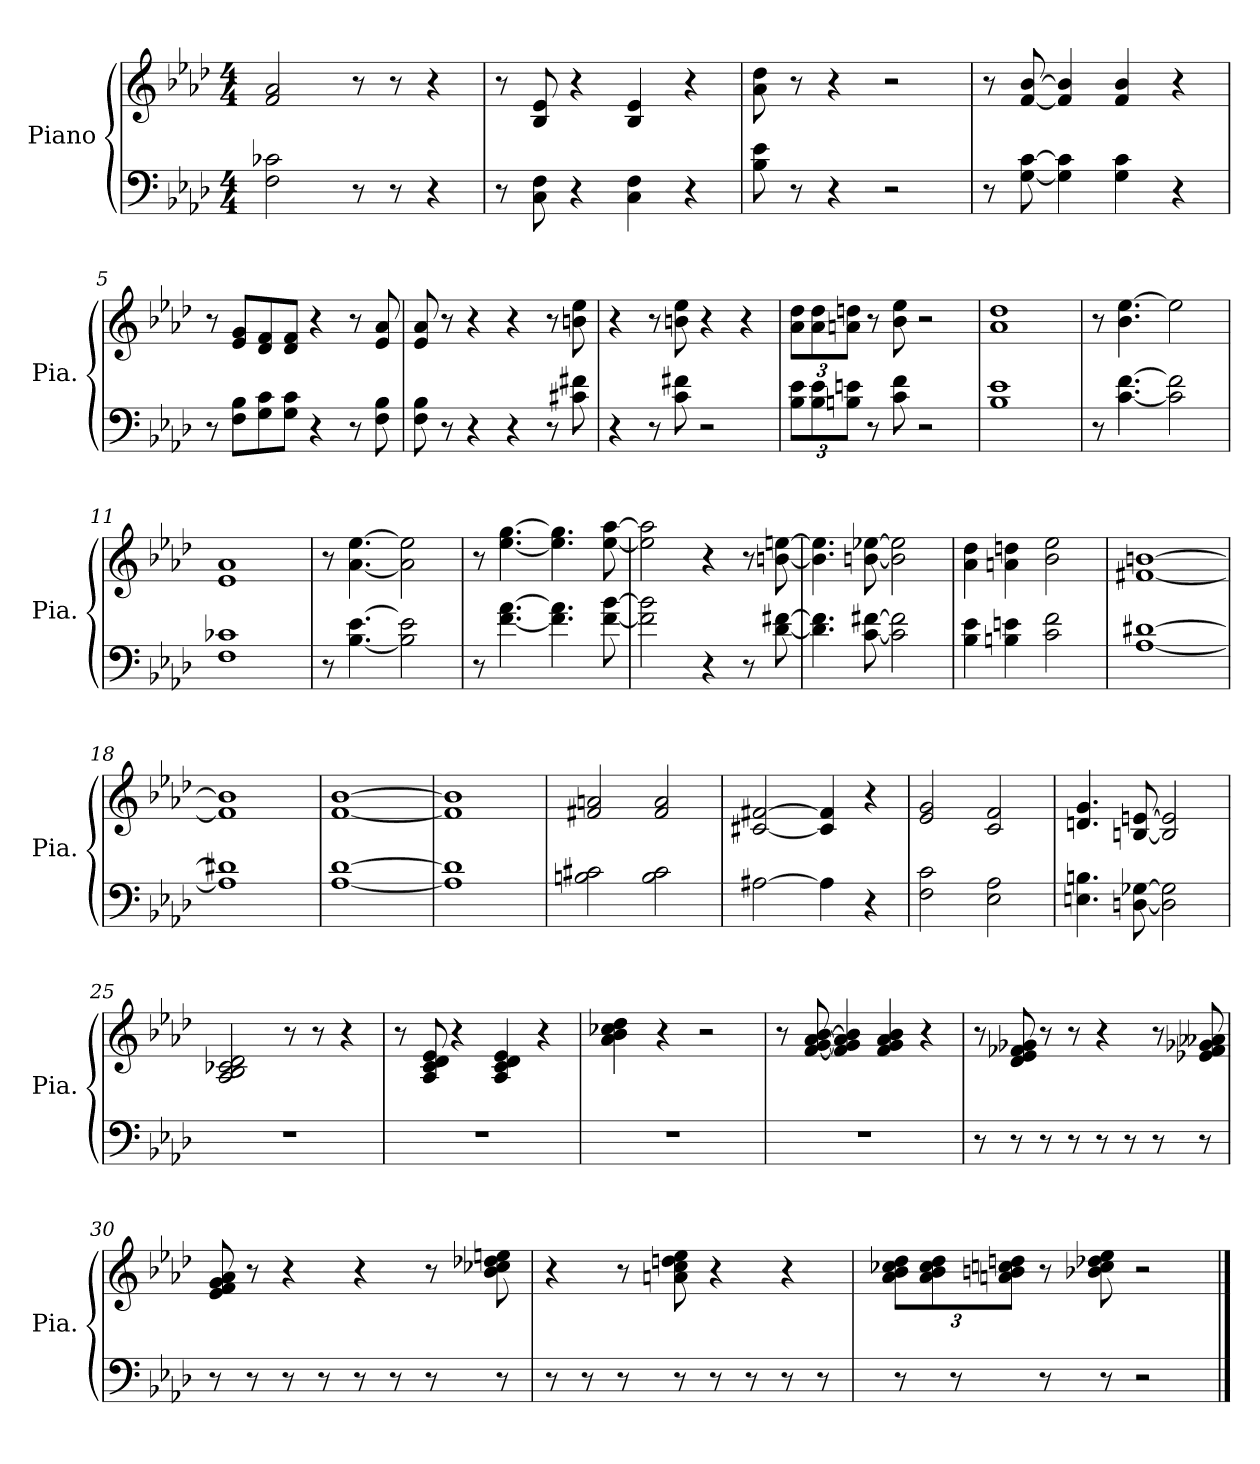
**kern	**kern
*part1	*part1
*staff2	*staff1
*I"Piano	*
*I'Pia.	*
*clefF4	*clefG2
*k[b-e-a-d-]	*k[b-e-a-d-]
*M4/4	*M4/4
=1	=1
2F\ 2c-X\	2f/ 2a-/
8r	8r
8r	8r
4r	4r
=2	=2
8r	8r
8C\ 8F\	8B-/ 8e-/
4r	4r
4C\ 4F\	4B-/ 4e-/
4r	4r
=3	=3
8B-\ 8e-\	8a-\ 8dd-\
8r	8r
4r	4r
2r	2r
=4	=4
8r	8r
[8G\ [8c\	[8f/ [8b-/
4G\] 4c\]	4f/] 4b-/]
4G\ 4c\	4f/ 4b-/
4r	4r
!!LO:LB:g=z
=5	=5
8r	8r
8F\ 8B-\L	8e-/ 8g/L
8G\ 8c\	8d-/ 8f/
8G\ 8c\J	8d-/ 8f/J
4r	4r
8r	8r
8F\ 8B-\	8e-/ 8a-/
=6	=6
8F\ 8B-\	8e-/ 8a-/
8r	8r
4r	4r
4r	4r
8r	8r
8c#X\ 8f#X\	8bn\ 8ee-\
=7	=7
4r	4r
8r	8r
8c\ 8f#X\	8bn\ 8ee-\
2r	4r
.	4r
=8	=8
*Xbrackettup	*Xbrackettup
12B-\ 12e-\L	12a-\ 12dd-\L
12B-\ 12e-\	12a-\ 12dd-\
12Bn\ 12en\J	12an\ 12ddn\J
8r	8r
8c\ 8f\	8b-\ 8ee-\
2r	2r
!!LO:LB:g=z
=9	=9
1B- 1e-	1a- 1dd-
=10	=10
8r	8r
[4.c\ [4.f\	4.b-\ [4.ee-\
2c\] 2f\]	2ee-\]
=11	=11
1F 1c-X	1e- 1a-
=12	=12
8r	8r
[4.B-\ [4.e-\	[4.a-\ [4.ee-\
2B-\] 2e-\]	2a-\] 2ee-\]
!!LO:LB:g=z
=13	=13
8r	8r
[4.f\ [4.a-\	[4.ee-\ [4.gg\
4.f\] 4.a-\]	4.ee-\] 4.gg\]
[8f\ [8b-\	[8ee-\ [8aa-\
=14	=14
2f\] 2b-\]	2ee-\] 2aa-\]
4r	4r
8r	8r
[8d-\ [8f#X\	[8bn\ [8een\
=15	=15
4.d-\] 4.f#\]	4.b\] 4.ee\]
[8c\ [8f#X\	[8bn\ [8ee-X\
2c\] 2f#\]	2b\] 2ee-\]
=16	=16
4B-\ 4e-\	4a-\ 4dd-\
4Bn\ 4en\	4an\ 4ddn\
2c\ 2f\	2b-\ 2ee-\
!!LO:LB:g=z
=17	=17
[1A- [1d#X	[1f#X [1bn
=18	=18
1A-] 1d#X]	1f#] 1b]
=19	=19
[1A- [1d-	[1f [1b-
=20	=20
1A-] 1d-]	1f] 1b-]
!!LO:PB:g=z
=21	=21
2Bn\ 2c#X\	2f#X/ 2an/
2B\ 2c#\	2f#/ 2a/
=22	=22
[2A#X\	[2c#X/ [2f#X/
4A#\]	4c#/] 4f#/]
4r	4r
=23	=23
2F\ 2c\	2e-/ 2g/
2E-\ 2A-\	2c/ 2f/
=24	=24
4.En\ 4.Bn\	4.dn/ 4.g/
[8Dn\ [8G-X\	[8Bn/ [8en/
2D\] 2G-\]	2B/] 2e/]
!!LO:LB:g=z
=25	=25
1r	2A-/ 2B-/ 2c-X/ 2d-/
.	8r
.	8r
.	4r
=26	=26
1r	8r
.	8A-/ 8c/ 8d-/ 8e-/
.	4r
.	4A-/ 4c/ 4d-/ 4e-/
.	4r
=27	=27
1r	4a-\ 4b-\ 4cc-X\ 4dd-\
.	4r
.	2r
=28	=28
1r	8r
.	[8f/ [8g/ [8a-/ [8b-/
.	4f/] 4g/] 4a-/] 4b-/]
.	4f/ 4g/ 4a-/ 4b-/
.	4r
!!LO:LB:g=z
=29	=29
8r	8r
8r	8d-/ 8e-/ 8f-X/ 8g-X/
8r	8r
8r	8r
8r	4r
8r	.
8r	8r
8r	8e-X/ 8f-/ 8g-X/ 8a--X/
=30	=30
8r	8e-/ 8f/ 8g/ 8a-/
8r	8r
8r	4r
8r	.
8r	4r
8r	.
8r	8r
8r	8b-\ 8cc-X\ 8dd-X\ 8een\
=31	=31
8r	4r
8r	.
8r	8r
8r	8an\ 8cc\ 8ddn\ 8ee-\
8r	4r
8r	.
8r	4r
8r	.
!!LO:LB:g=z
=32	=32
8r	12a-\ 12b-\ 12cc-X\ 12dd-\L
.	12a-\ 12b-\ 12cc-\ 12dd-\
8r	.
.	12an\ 12bn\ 12ccn\ 12ddn\J
8r	8r
8r	8b-X\ 8cc\ 8dd-X\ 8ee-\
2r	2r
==	==
*-	*-
